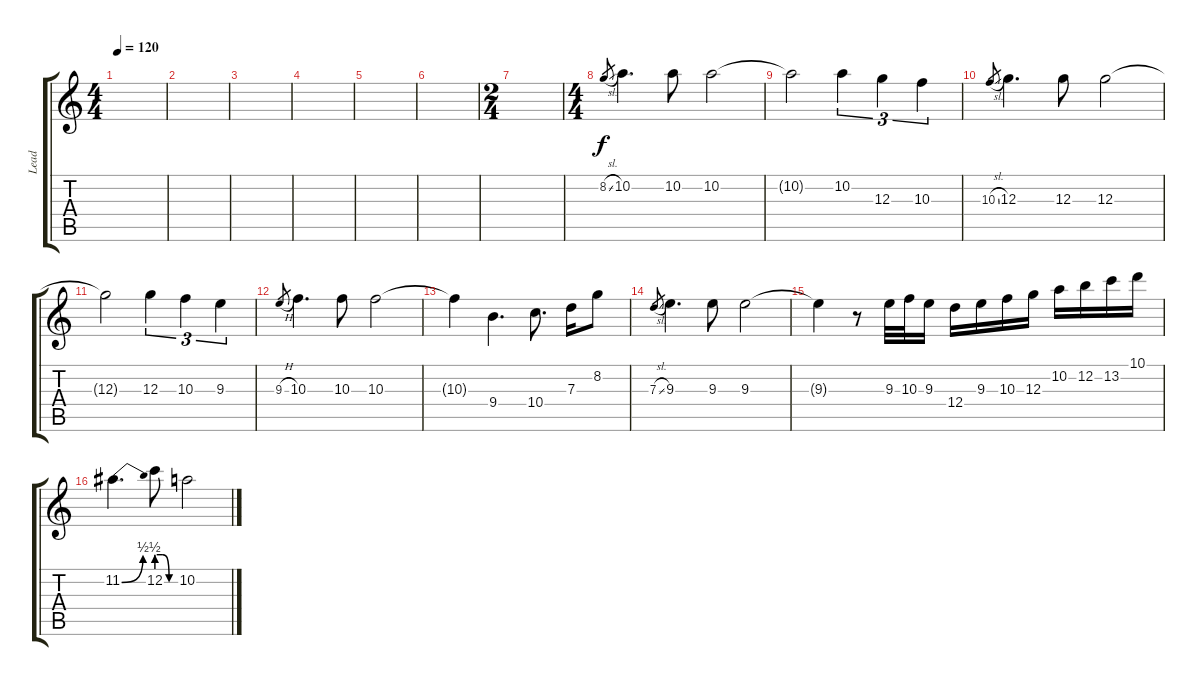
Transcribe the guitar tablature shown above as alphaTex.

\track ("Lead" "Lead") {instrument overdrivenguitar}
\staff {score tabs}
\tuning (E4 B3 G3 D3 A2 E2) {hide}
\ts (4 4)
\tempo 120
\clef g2
\ks c
|
|
|
|
|
|
\ts (2 4)
|
\ts (4 4)
8.2{sl}.8{gr} 10.2.4{d} 10.2.8 10.2.2 |
10.2{t}.2 10.2.4{tu (3 2)} 12.3.4{tu (3 2)} 10.3.4{tu (3 2)} |
10.3{sl}.8{gr} 12.3.4{d} 12.3.8 12.3.2 |
12.3{t}.2 12.3.4{tu (3 2)} 10.3.4{tu (3 2)} 9.3.4{tu (3 2)} |
9.3{h}.8{gr} 10.3.4{d} 10.3.8 10.3.2 |
10.3{t}.4 9.4.4{d} 10.4.8{d} 7.3.16 8.2.8 |
7.3{sl}.8{gr} 9.3.4{d} 9.3.8 9.3.2 |
9.3{t}.4 r.8 9.3.32 10.3.32 9.3.16 12.4.16 9.3.16 10.3.16 12.3.16 10.2.16 12.2.16 13.2.16 10.1.16 |
11.2{be (bend 0 0 60 2)}.4{d} 12.2{be (custom 0 2 20 2 40 0 60 0)}.8 10.2.2
